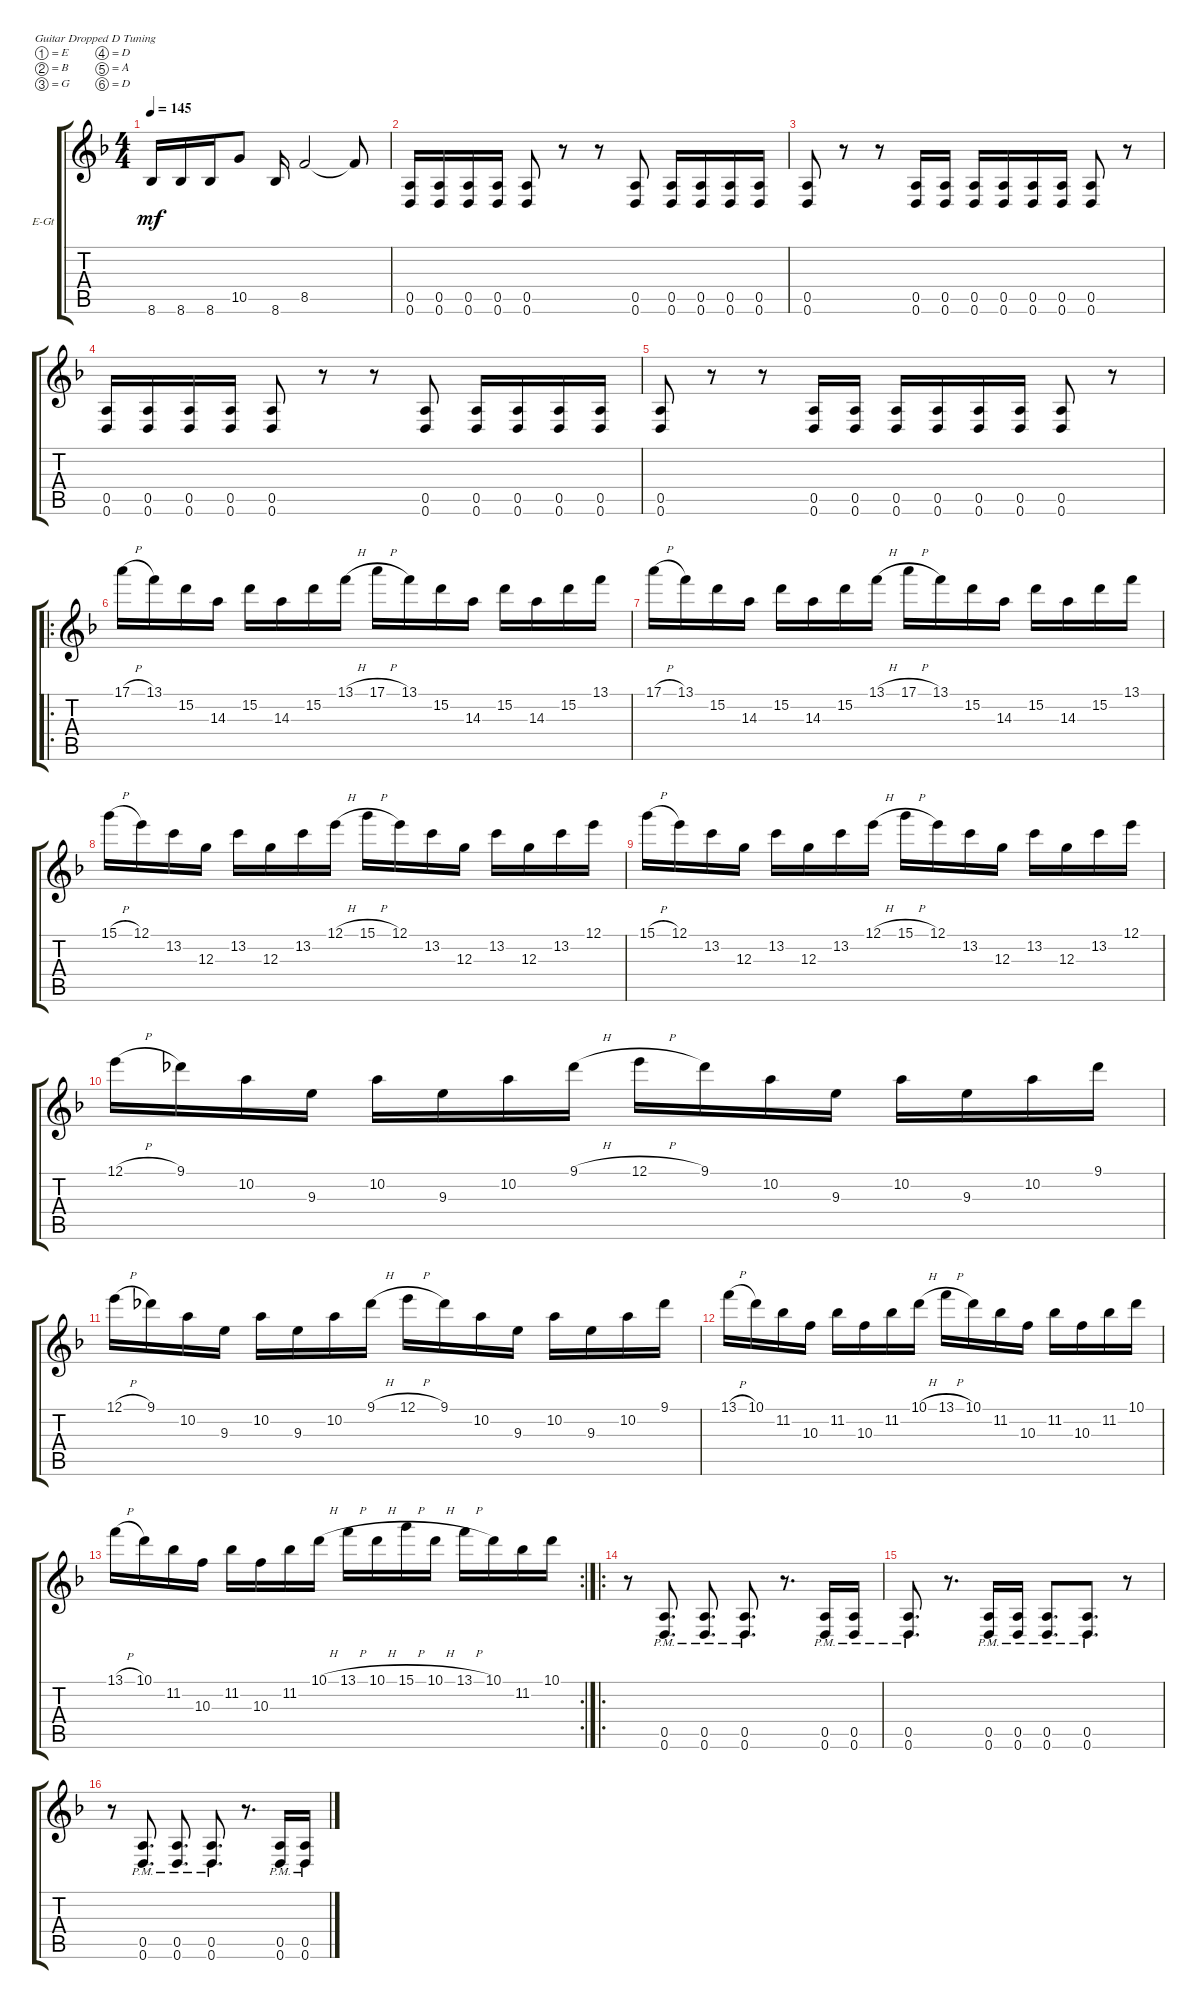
\defaultSystemsLayout 4
\bracketExtendMode groupsimilarinstruments
\firstSystemTrackNameOrientation horizontal
\otherSystemsTrackNameOrientation horizontal
\track ("Electric Guitar" "E-Gt") {instrument overdrivenguitar}
\staff {score tabs}
\tuning (E4 B3 G3 D3 A2 D2)
\ts (4 4)
\tempo 145
\clef g2
\ks f
8.6.16{dy mf} 8.6.16 8.6.16 10.5.8 8.6.16 8.5.2 8.5{t}.8 |
(0.6 0.5).16 (0.6 0.5).16 (0.6 0.5).16 (0.6 0.5).16 (0.6 0.5).8 r.8 r.8 (0.6 0.5).8 (0.6 0.5).16 (0.6 0.5).16 (0.6 0.5).16 (0.6 0.5).16 |
(0.6 0.5).8 r.8 r.8 (0.6 0.5).16 (0.6 0.5).16 (0.6 0.5).16 (0.6 0.5).16 (0.6 0.5).16 (0.6 0.5).16 (0.6 0.5).8 r.8 |
(0.6 0.5).16 (0.6 0.5).16 (0.6 0.5).16 (0.6 0.5).16 (0.6 0.5).8 r.8 r.8 (0.6 0.5).8 (0.6 0.5).16 (0.6 0.5).16 (0.6 0.5).16 (0.6 0.5).16 |
(0.6 0.5).8 r.8 r.8 (0.6 0.5).16 (0.6 0.5).16 (0.6 0.5).16 (0.6 0.5).16 (0.6 0.5).16 (0.6 0.5).16 (0.6 0.5).8 r.8 |
\ro
17.1{h}.16 13.1.16 15.2.16 14.3.16 15.2.16 14.3.16 15.2.16 13.1{h}.16 17.1{h}.16 13.1.16 15.2.16 14.3.16 15.2.16 14.3.16 15.2.16 13.1.16 |
17.1{h}.16 13.1.16 15.2.16 14.3.16 15.2.16 14.3.16 15.2.16 13.1{h}.16 17.1{h}.16 13.1.16 15.2.16 14.3.16 15.2.16 14.3.16 15.2.16 13.1.16 |
15.1{h}.16 12.1.16 13.2.16 12.3.16 13.2.16 12.3.16 13.2.16 12.1{h}.16 15.1{h}.16 12.1.16 13.2.16 12.3.16 13.2.16 12.3.16 13.2.16 12.1.16 |
15.1{h}.16 12.1.16 13.2.16 12.3.16 13.2.16 12.3.16 13.2.16 12.1{h}.16 15.1{h}.16 12.1.16 13.2.16 12.3.16 13.2.16 12.3.16 13.2.16 12.1.16 |
12.1{h}.16 9.1.16 10.2.16 9.3.16 10.2.16 9.3.16 10.2.16 9.1{h}.16 12.1{h}.16 9.1.16 10.2.16 9.3.16 10.2.16 9.3.16 10.2.16 9.1.16 |
12.1{h}.16 9.1.16 10.2.16 9.3.16 10.2.16 9.3.16 10.2.16 9.1{h}.16 12.1{h}.16 9.1.16 10.2.16 9.3.16 10.2.16 9.3.16 10.2.16 9.1.16 |
13.1{h}.16 10.1.16 11.2.16 10.3.16 11.2.16 10.3.16 11.2.16 10.1{h}.16 13.1{h}.16 10.1.16 11.2.16 10.3.16 11.2.16 10.3.16 11.2.16 10.1.16 |
\rc 2
13.1{h}.16 10.1.16 11.2.16 10.3.16 11.2.16 10.3.16 11.2.16 10.1{h}.16 13.1{h}.16 10.1{h}.16 15.1{h}.16 10.1{h}.16 13.1{h}.16 10.1.16 11.2.16 10.1.16 |
\ro
r.8 (0.6{pm} 0.5{pm}).8{d} (0.6{pm} 0.5{pm}).8{d} (0.6{pm} 0.5{pm}).8{d} r.8{d} (0.6{pm} 0.5{pm}).16 (0.6{pm} 0.5{pm}).16 |
(0.6{pm} 0.5{pm}).8{d} r.8{d} (0.6{pm} 0.5{pm}).16 (0.6{pm} 0.5{pm}).16 (0.6{pm} 0.5{pm}).8{d} (0.6{pm} 0.5{pm}).8{d} r.8 |
r.8 (0.6{pm} 0.5{pm}).8{d} (0.6{pm} 0.5{pm}).8{d} (0.6{pm} 0.5{pm}).8{d} r.8{d} (0.6{pm} 0.5{pm}).16 (0.6{pm} 0.5{pm}).16
